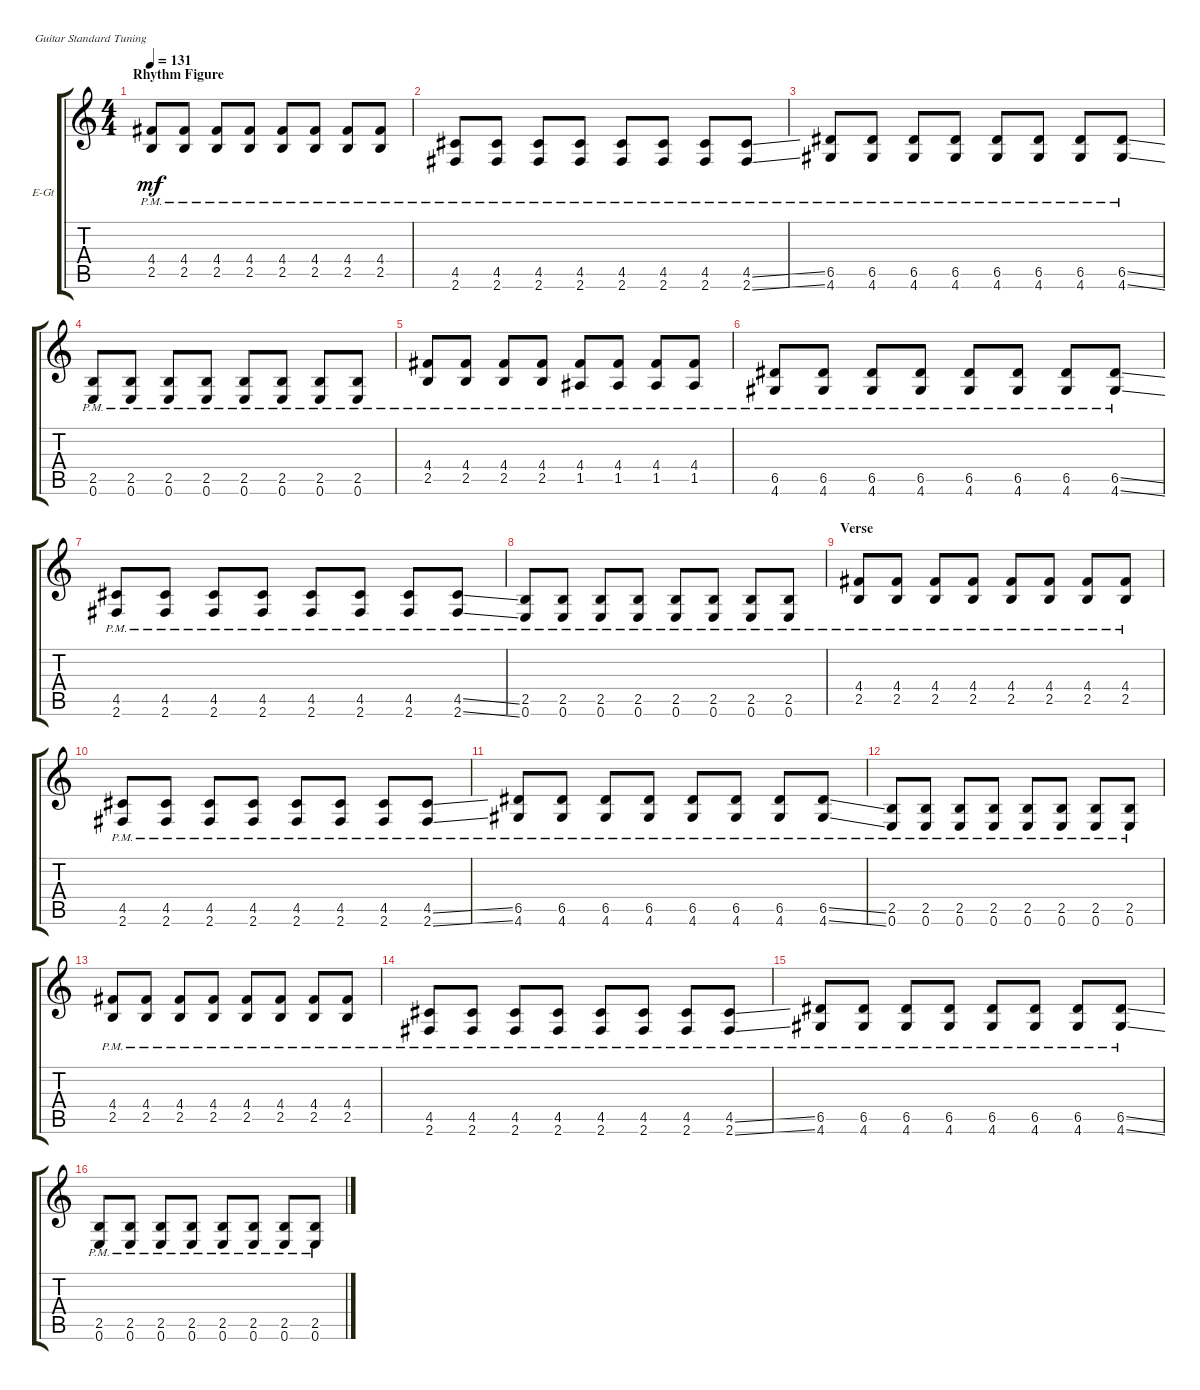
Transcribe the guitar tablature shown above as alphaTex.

\defaultSystemsLayout 4
\bracketExtendMode groupsimilarinstruments
\firstSystemTrackNameOrientation horizontal
\otherSystemsTrackNameOrientation horizontal
\track ("Guitar 6 (Slight Dist)" "E-Gt") {instrument distortionguitar}
\staff {score tabs}
\tuning (E4 B3 G3 D3 A2 E2)
\ts (4 4)
\section ("" "Rhythm Figure")
\tempo 131
\clef g2
\ks c
(2.5{pm} 4.4{pm}).8{dy mf} (4.4{pm} 2.5{pm}).8 (4.4{pm} 2.5{pm}).8 (4.4{pm} 2.5{pm}).8 (2.5{pm} 4.4{pm}).8 (2.5{pm} 4.4{pm}).8 (2.5{pm} 4.4{pm}).8 (2.5{pm} 4.4{pm}).8 |
(2.6{pm} 4.5{pm}).8 (2.6{pm} 4.5{pm}).8 (2.6{pm} 4.5{pm}).8 (2.6{pm} 4.5{pm}).8 (2.6{pm} 4.5{pm}).8 (2.6{pm} 4.5{pm}).8 (2.6{pm} 4.5{pm}).8 (2.6{ss pm} 4.5{ss pm}).8 |
(4.6{pm} 6.5{pm}).8 (4.6{pm} 6.5{pm}).8 (4.6{pm} 6.5{pm}).8 (4.6{pm} 6.5{pm}).8 (4.6{pm} 6.5{pm}).8 (4.6{pm} 6.5{pm}).8 (4.6{pm} 6.5{pm}).8 (4.6{ss pm} 6.5{ss pm}).8 |
(0.6{pm} 2.5{pm}).8 (0.6{pm} 2.5{pm}).8 (0.6{pm} 2.5{pm}).8 (0.6{pm} 2.5{pm}).8 (0.6{pm} 2.5{pm}).8 (0.6{pm} 2.5{pm}).8 (0.6{pm} 2.5{pm}).8 (0.6{pm} 2.5{pm}).8 |
(2.5{pm} 4.4{pm}).8 (4.4{pm} 2.5{pm}).8 (4.4{pm} 2.5{pm}).8 (4.4{pm} 2.5{pm}).8 (1.5{pm} 4.4{pm}).8 (1.5{pm} 4.4{pm}).8 (1.5{pm} 4.4{pm}).8 (1.5{pm} 4.4{pm}).8 |
(4.6{pm} 6.5{pm}).8 (4.6{pm} 6.5{pm}).8 (4.6{pm} 6.5{pm}).8 (4.6{pm} 6.5{pm}).8 (4.6{pm} 6.5{pm}).8 (4.6{pm} 6.5{pm}).8 (4.6{pm} 6.5{pm}).8 (4.6{ss pm} 6.5{ss pm}).8 |
(2.6{pm} 4.5{pm}).8 (2.6{pm} 4.5{pm}).8 (2.6{pm} 4.5{pm}).8 (2.6{pm} 4.5{pm}).8 (2.6{pm} 4.5{pm}).8 (2.6{pm} 4.5{pm}).8 (2.6{pm} 4.5{pm}).8 (2.6{ss pm} 4.5{ss pm}).8 |
(0.6{pm} 2.5{pm}).8 (0.6{pm} 2.5{pm}).8 (0.6{pm} 2.5{pm}).8 (0.6{pm} 2.5{pm}).8 (0.6{pm} 2.5{pm}).8 (0.6{pm} 2.5{pm}).8 (0.6{pm} 2.5{pm}).8 (0.6{pm} 2.5{pm}).8 |
\section ("" "Verse")
(2.5{pm} 4.4{pm}).8 (4.4{pm} 2.5{pm}).8 (4.4{pm} 2.5{pm}).8 (4.4{pm} 2.5{pm}).8 (2.5{pm} 4.4{pm}).8 (2.5{pm} 4.4{pm}).8 (2.5{pm} 4.4{pm}).8 (2.5{pm} 4.4{pm}).8 |
(2.6{pm} 4.5{pm}).8 (2.6{pm} 4.5{pm}).8 (2.6{pm} 4.5{pm}).8 (2.6{pm} 4.5{pm}).8 (2.6{pm} 4.5{pm}).8 (2.6{pm} 4.5{pm}).8 (2.6{pm} 4.5{pm}).8 (2.6{ss pm} 4.5{ss pm}).8 |
(4.6{pm} 6.5{pm}).8 (4.6{pm} 6.5{pm}).8 (4.6{pm} 6.5{pm}).8 (4.6{pm} 6.5{pm}).8 (4.6{pm} 6.5{pm}).8 (4.6{pm} 6.5{pm}).8 (4.6{pm} 6.5{pm}).8 (4.6{ss pm} 6.5{ss pm}).8 |
(0.6{pm} 2.5{pm}).8 (0.6{pm} 2.5{pm}).8 (0.6{pm} 2.5{pm}).8 (0.6{pm} 2.5{pm}).8 (0.6{pm} 2.5{pm}).8 (0.6{pm} 2.5{pm}).8 (0.6{pm} 2.5{pm}).8 (0.6{pm} 2.5{pm}).8 |
(2.5{pm} 4.4{pm}).8 (4.4{pm} 2.5{pm}).8 (4.4{pm} 2.5{pm}).8 (4.4{pm} 2.5{pm}).8 (2.5{pm} 4.4{pm}).8 (2.5{pm} 4.4{pm}).8 (2.5{pm} 4.4{pm}).8 (2.5{pm} 4.4{pm}).8 |
(2.6{pm} 4.5{pm}).8 (2.6{pm} 4.5{pm}).8 (2.6{pm} 4.5{pm}).8 (2.6{pm} 4.5{pm}).8 (2.6{pm} 4.5{pm}).8 (2.6{pm} 4.5{pm}).8 (2.6{pm} 4.5{pm}).8 (2.6{ss pm} 4.5{ss pm}).8 |
(4.6{pm} 6.5{pm}).8 (4.6{pm} 6.5{pm}).8 (4.6{pm} 6.5{pm}).8 (4.6{pm} 6.5{pm}).8 (4.6{pm} 6.5{pm}).8 (4.6{pm} 6.5{pm}).8 (4.6{pm} 6.5{pm}).8 (4.6{ss pm} 6.5{ss pm}).8 |
(0.6{pm} 2.5{pm}).8 (0.6{pm} 2.5{pm}).8 (0.6{pm} 2.5{pm}).8 (0.6{pm} 2.5{pm}).8 (0.6{pm} 2.5{pm}).8 (0.6{pm} 2.5{pm}).8 (0.6{pm} 2.5{pm}).8 (0.6{pm} 2.5{pm}).8
